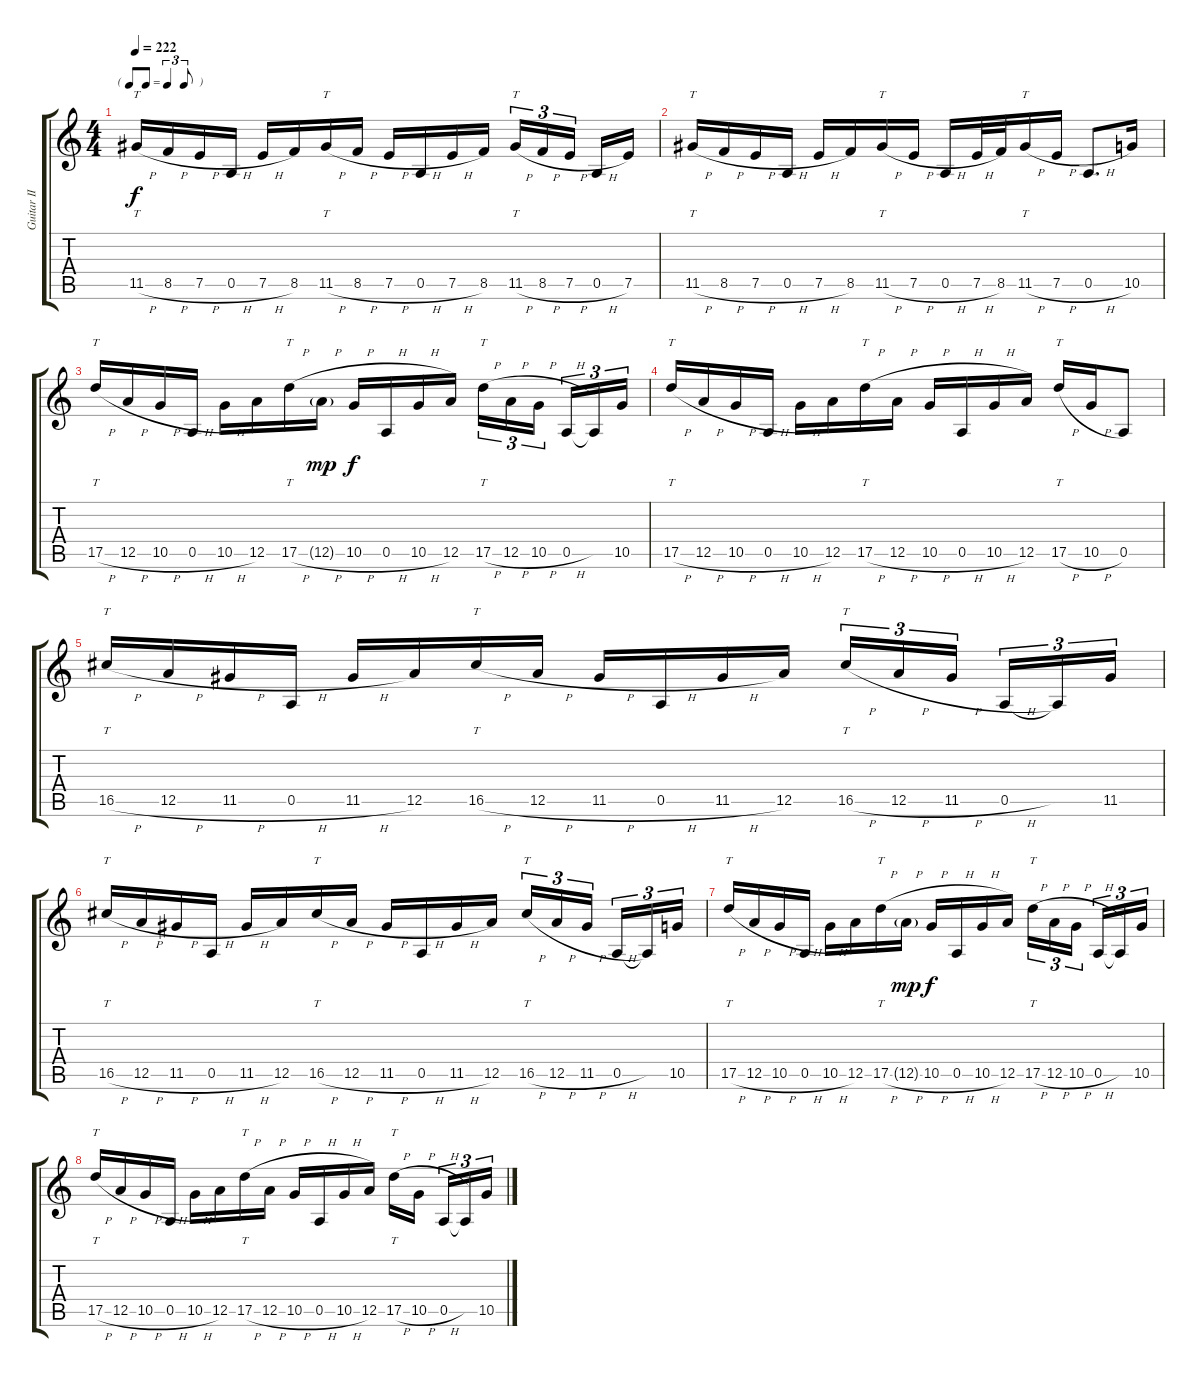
\track ("Guitar II" "Guitar II") {instrument overdrivenguitar}
\staff {score tabs}
\tuning (E4 B3 G3 D3 A2 E2) {hide}
\ts (4 4)
\tf triplet8th
\tempo 222
\clef g2
\ks c
11.5{h}.16{tt dy f} 8.5{h}.16 7.5{h}.16 0.5{h}.16 7.5{h}.16 8.5.16 11.5{h}.16{tt} 8.5{h}.16 7.5{h}.16 0.5{h}.16 7.5{h}.16 8.5.16 11.5{h}.16{tt tu (3 2)} 8.5{h}.16{tu (3 2)} 7.5{h}.16{tu (3 2)} 0.5{h}.16 7.5.16 |
11.5{h}.16{tt} 8.5{h}.16 7.5{h}.16 0.5{h}.16 7.5{h}.16 8.5.16 11.5{h}.16{tt} 7.5{h}.16 0.5{h}.16 7.5{h}.32 8.5.32 11.5{h}.16{tt} 7.5{h}.16 0.5{h}.8{d} 10.5.16 |
17.5{h}.16{tt} 12.5{h}.16 10.5{h}.16 0.5{h}.16 10.5{h}.16 12.5.16 17.5{h}.16{tt} 12.5{h g}.16{dy mp} 10.5{h}.16{dy f} 0.5{h}.16 10.5{h}.16 12.5.16 17.5{h}.16{tt tu (3 2)} 12.5{h}.16{tu (3 2)} 10.5{h}.16{tu (3 2)} 0.5{h}.16{tu (3 2)} 0.5{t}.16{tu (3 2)} 10.5.16{tu (3 2)} |
17.5{h}.16{tt} 12.5{h}.16 10.5{h}.16 0.5{h}.16 10.5{h}.16 12.5.16 17.5{h}.16{tt} 12.5{h}.16 10.5{h}.16 0.5{h}.16 10.5{h}.16 12.5.16 17.5{h}.16{tt} 10.5{h}.16 0.5.8 |
16.5{h}.16{tt} 12.5{h}.16 11.5{h}.16 0.5{h}.16 11.5{h}.16 12.5.16 16.5{h}.16{tt} 12.5{h}.16 11.5{h}.16 0.5{h}.16 11.5{h}.16 12.5.16 16.5{h}.16{tt tu (3 2)} 12.5{h}.16{tu (3 2)} 11.5{h}.16{tu (3 2)} 0.5{h}.16{tu (3 2)} 0.5{t}.16{tu (3 2)} 11.5.16{tu (3 2)} |
16.5{h}.16{tt} 12.5{h}.16 11.5{h}.16 0.5{h}.16 11.5{h}.16 12.5.16 16.5{h}.16{tt} 12.5{h}.16 11.5{h}.16 0.5{h}.16 11.5{h}.16 12.5.16 16.5{h}.16{tt tu (3 2)} 12.5{h}.16{tu (3 2)} 11.5{h}.16{tu (3 2)} 0.5{h}.16{tu (3 2)} 0.5{t}.16{tu (3 2)} 10.5.16{tu (3 2)} |
17.5{h}.16{tt} 12.5{h}.16 10.5{h}.16 0.5{h}.16 10.5{h}.16 12.5.16 17.5{h}.16{tt} 12.5{h g}.16{dy mp} 10.5{h}.16{dy f} 0.5{h}.16 10.5{h}.16 12.5.16 17.5{h}.16{tt tu (3 2)} 12.5{h}.16{tu (3 2)} 10.5{h}.16{tu (3 2)} 0.5{h}.16{tu (3 2)} 0.5{t}.16{tu (3 2)} 10.5.16{tu (3 2)} |
17.5{h}.16{tt} 12.5{h}.16 10.5{h}.16 0.5{h}.16 10.5{h}.16 12.5.16 17.5{h}.16{tt} 12.5{h}.16 10.5{h}.16 0.5{h}.16 10.5{h}.16 12.5.16 17.5{h}.16{tt} 10.5{h}.16 0.5{h}.16{tu (3 2)} 0.5{t}.16{tu (3 2)} 10.5.16{tu (3 2)}
